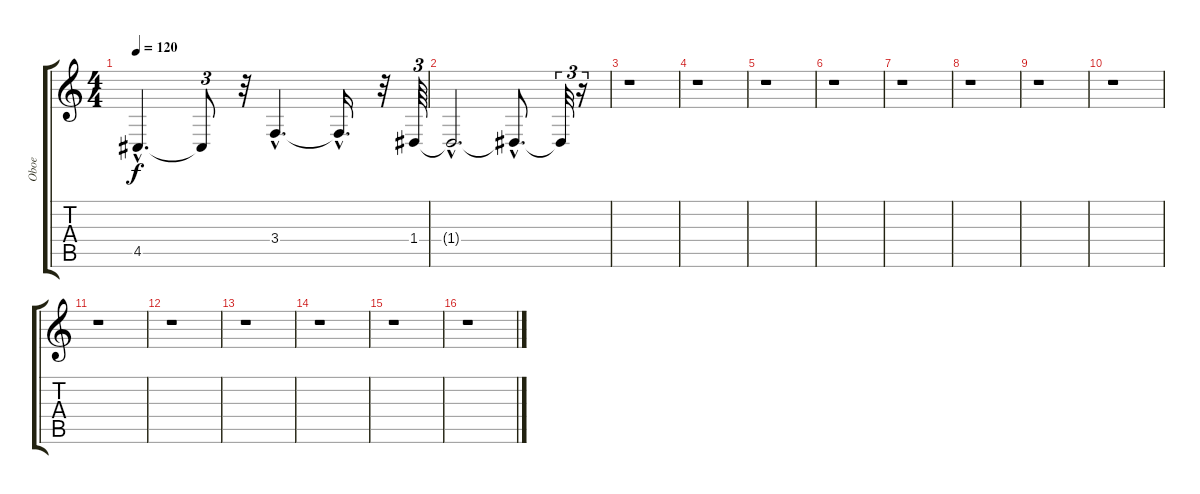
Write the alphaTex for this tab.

\track ("Oboe" "Oboe") {instrument oboe}
\staff {score tabs}
\tuning (E4 B3 G3 D3 A2 E2) {hide}
\ts (4 4)
\tempo 120
\clef g2
\ks c
4.5{hac t}.4{d dy f} 4.5{t}.8{tu (3 2)} r.32 3.4{hac}.4{d} 3.4{hac t}.16{d} r.32 1.4.64{tu (3 2)} |
1.4{hac t}.2{d} 1.4{hac t}.8{d} 1.4{t}.32{tu (3 2)} r.16{tu (3 2)} |
r.1 |
r.1 |
r.1 |
r.1 |
r.1 |
r.1 |
r.1 |
r.1 |
r.1 |
r.1 |
r.1 |
r.1 |
r.1 |
r.1
